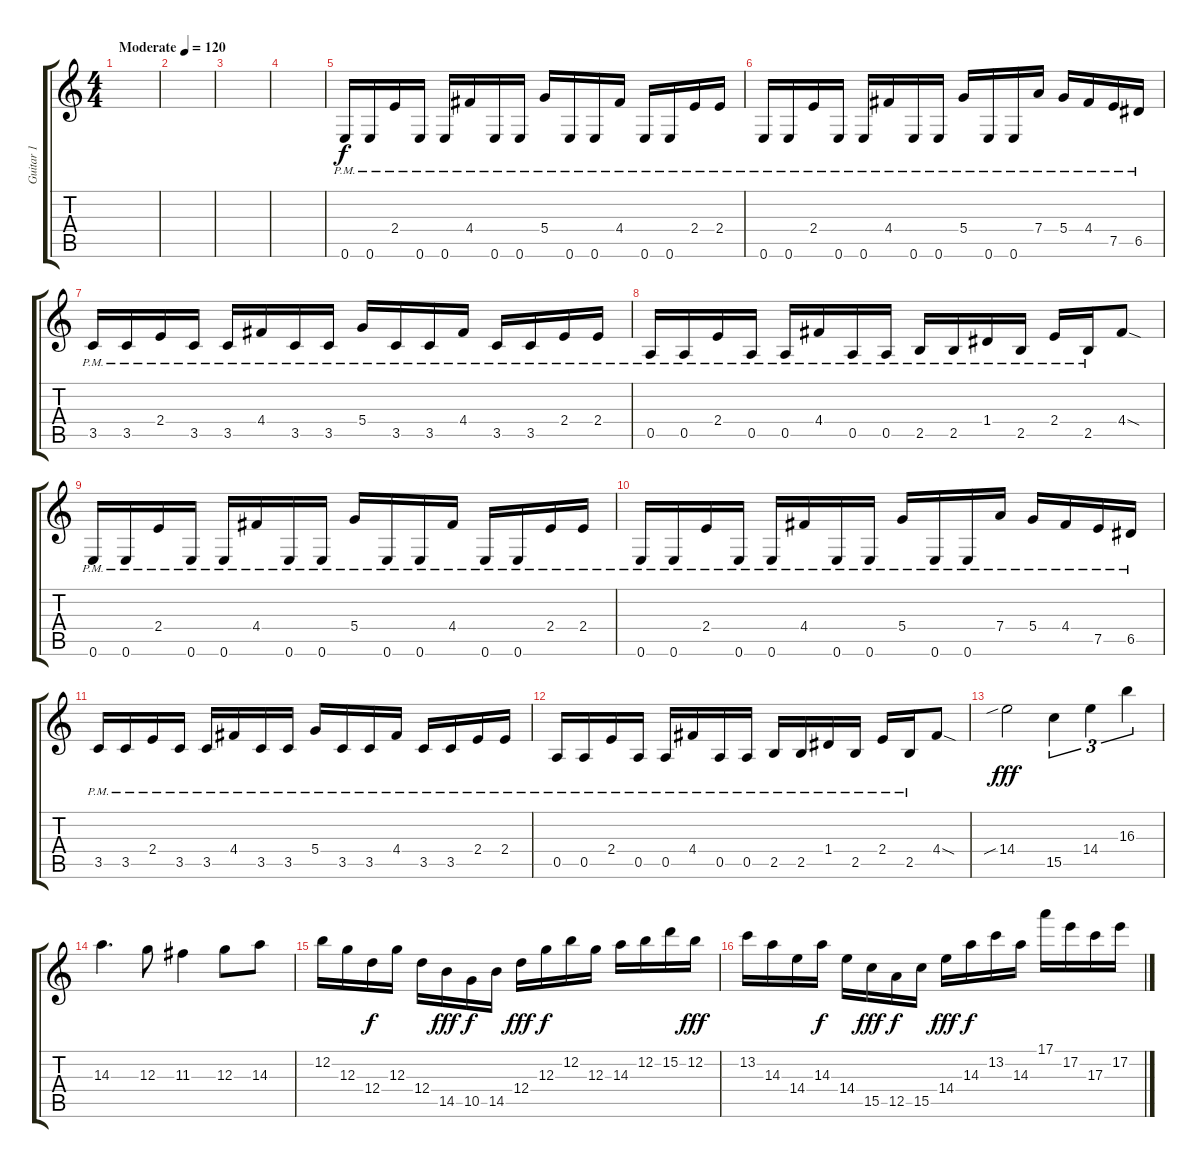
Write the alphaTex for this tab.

\track ("Guitar 1" "Guitar 1") {instrument distortionguitar}
\staff {score tabs}
\tuning (E4 B3 G3 D3 A2 E2) {hide}
\ts (4 4)
\tempo (120 "Moderate")
\clef g2
\ks c
|
|
|
|
0.6{pm}.16 0.6{pm}.16 2.4{pm}.16 0.6{pm}.16 0.6{pm}.16 4.4{pm}.16 0.6{pm}.16 0.6{pm}.16 5.4{pm}.16 0.6{pm}.16 0.6{pm}.16 4.4{pm}.16 0.6{pm}.16 0.6{pm}.16 2.4{pm}.16 2.4{pm}.16 |
0.6{pm}.16 0.6{pm}.16 2.4{pm}.16 0.6{pm}.16 0.6{pm}.16 4.4{pm}.16 0.6{pm}.16 0.6{pm}.16 5.4{pm}.16 0.6{pm}.16 0.6{pm}.16 7.4{pm}.16 5.4{pm}.16 4.4{pm}.16 7.5{pm}.16 6.5{pm}.16 |
3.5{pm}.16 3.5{pm}.16 2.4{pm}.16 3.5{pm}.16 3.5{pm}.16 4.4{pm}.16 3.5{pm}.16 3.5{pm}.16 5.4{pm}.16 3.5{pm}.16 3.5{pm}.16 4.4{pm}.16 3.5{pm}.16 3.5{pm}.16 2.4{pm}.16 2.4{pm}.16 |
0.5{pm}.16 0.5{pm}.16 2.4{pm}.16 0.5{pm}.16 0.5{pm}.16 4.4{pm}.16 0.5{pm}.16 0.5{pm}.16 2.5{pm}.16 2.5{pm}.16 1.4{pm}.16 2.5{pm}.16 2.4{pm}.16 2.5{pm}.16 4.4{sod}.8 |
0.6{pm}.16 0.6{pm}.16 2.4{pm}.16 0.6{pm}.16 0.6{pm}.16 4.4{pm}.16 0.6{pm}.16 0.6{pm}.16 5.4{pm}.16 0.6{pm}.16 0.6{pm}.16 4.4{pm}.16 0.6{pm}.16 0.6{pm}.16 2.4{pm}.16 2.4{pm}.16 |
0.6{pm}.16 0.6{pm}.16 2.4{pm}.16 0.6{pm}.16 0.6{pm}.16 4.4{pm}.16 0.6{pm}.16 0.6{pm}.16 5.4{pm}.16 0.6{pm}.16 0.6{pm}.16 7.4{pm}.16 5.4{pm}.16 4.4{pm}.16 7.5{pm}.16 6.5{pm}.16 |
3.5{pm}.16 3.5{pm}.16 2.4{pm}.16 3.5{pm}.16 3.5{pm}.16 4.4{pm}.16 3.5{pm}.16 3.5{pm}.16 5.4{pm}.16 3.5{pm}.16 3.5{pm}.16 4.4{pm}.16 3.5{pm}.16 3.5{pm}.16 2.4{pm}.16 2.4{pm}.16 |
0.5{pm}.16 0.5{pm}.16 2.4{pm}.16 0.5{pm}.16 0.5{pm}.16 4.4{pm}.16 0.5{pm}.16 0.5{pm}.16 2.5{pm}.16 2.5{pm}.16 1.4{pm}.16 2.5{pm}.16 2.4{pm}.16 2.5{pm}.16 4.4{sod}.8 |
14.4{sib}.2{dy fff volume 16 balance 8} 15.5.4{tu (3 2)} 14.4.4{tu (3 2)} 16.3.4{tu (3 2)} |
14.3.4{d} 12.3.8 11.3.4 12.3.8 14.3.8 |
12.2.16 12.3.16 12.4.16{dy f} 12.3.16 12.4.16 14.5.16{dy fff} 10.5.16{dy f} 14.5.16 12.4.16{dy fff} 12.3.16{dy f} 12.2.16 12.3.16 14.3.16 12.2.16 15.2.16 12.2.16{dy fff} |
13.2.16 14.3.16 14.4.16 14.3.16{dy f} 14.4.16 15.5.16{dy fff} 12.5.16{dy f} 15.5.16 14.4.16{dy fff} 14.3.16{dy f} 13.2.16 14.3.16 17.1.16 17.2.16 17.3.16 17.2.16
